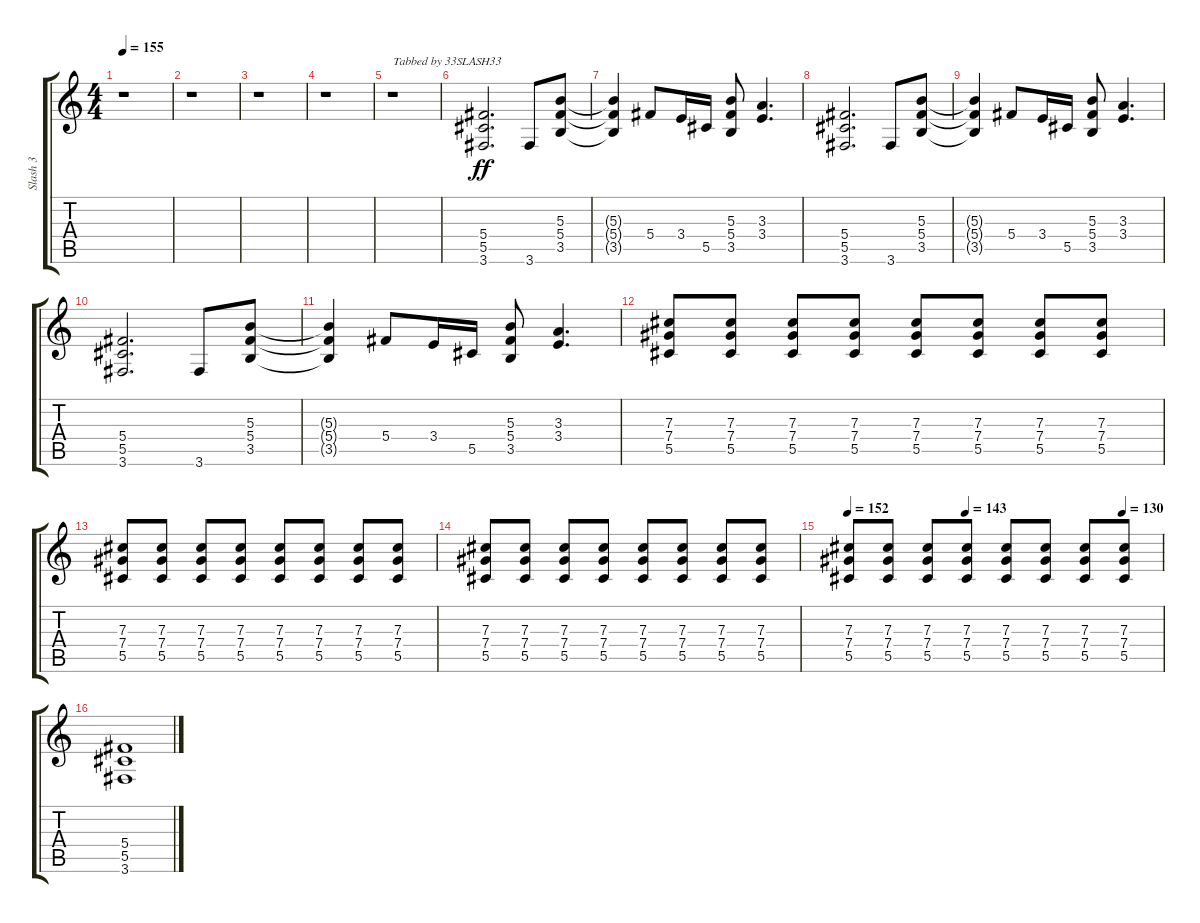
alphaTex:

\track ("Slash 3" "Slash 3") {instrument distortionguitar}
\staff {score tabs}
\tuning (Eb4 Bb3 Gb3 Db3 Ab2 Eb2) {hide}
\ts (4 4)
\tempo 155
\clef g2
\ks c
r.1{dy ff} |
r.1 |
r.1 |
r.1 |
r.1{txt "Tabbed by 33SLASH33"} |
(5.4 5.5 3.6).2{d} 3.6.8 (5.3 5.4 3.5).8 |
(5.3{t} 5.4{t} 3.5{t}).4 5.4.8 3.4.16 5.5.16 (5.3 5.4 3.5).8 (3.3 3.4).4{d} |
(5.4 5.5 3.6).2{d} 3.6.8 (5.3 5.4 3.5).8 |
(5.3{t} 5.4{t} 3.5{t}).4 5.4.8 3.4.16 5.5.16 (5.3 5.4 3.5).8 (3.3 3.4).4{d} |
(5.4 5.5 3.6).2{d} 3.6.8 (5.3 5.4 3.5).8 |
(5.3{t} 5.4{t} 3.5{t}).4 5.4.8 3.4.16 5.5.16 (5.3 5.4 3.5).8 (3.3 3.4).4{d} |
(7.3 7.4 5.5).8 (7.3 7.4 5.5).8 (7.3 7.4 5.5).8 (7.3 7.4 5.5).8 (7.3 7.4 5.5).8 (7.3 7.4 5.5).8 (7.3 7.4 5.5).8 (7.3 7.4 5.5).8 |
(7.3 7.4 5.5).8 (7.3 7.4 5.5).8 (7.3 7.4 5.5).8 (7.3 7.4 5.5).8 (7.3 7.4 5.5).8 (7.3 7.4 5.5).8 (7.3 7.4 5.5).8 (7.3 7.4 5.5).8 |
(7.3 7.4 5.5).8 (7.3 7.4 5.5).8 (7.3 7.4 5.5).8 (7.3 7.4 5.5).8 (7.3 7.4 5.5).8 (7.3 7.4 5.5).8 (7.3 7.4 5.5).8 (7.3 7.4 5.5).8 |
\tempo 152
\tempo (143 0.375)
\tempo (130 0.875)
(7.3 7.4 5.5).8 (7.3 7.4 5.5).8 (7.3 7.4 5.5).8 (7.3 7.4 5.5).8 (7.3 7.4 5.5).8 (7.3 7.4 5.5).8 (7.3 7.4 5.5).8 (7.3 7.4 5.5).8 |
(5.4 5.5 3.6).1
